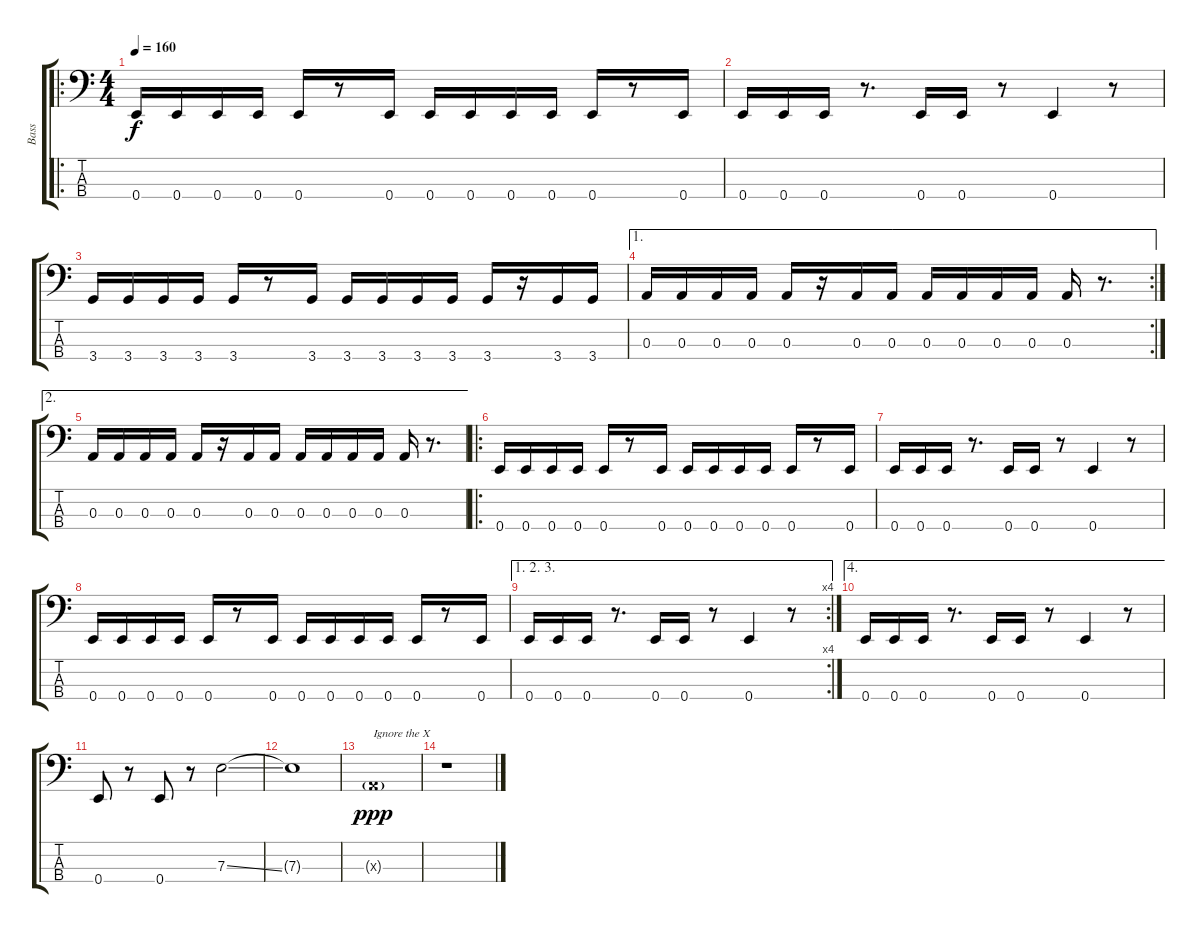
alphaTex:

\track ("Bass" "Bass") {instrument electricbasspick}
\staff {score tabs}
\tuning (G2 D2 A1 E1) {hide}
\ro
\ts (4 4)
\tempo 160
\clef f4
\ks c
0.4.16{dy f} 0.4.16 0.4.16 0.4.16 0.4.16 r.8 0.4.16 0.4.16 0.4.16 0.4.16 0.4.16 0.4.16 r.8 0.4.16 |
0.4.16 0.4.16 0.4.16 r.8{d} 0.4.16 0.4.16 r.8 0.4.4 r.8 |
3.4.16 3.4.16 3.4.16 3.4.16 3.4.16 r.8 3.4.16 3.4.16 3.4.16 3.4.16 3.4.16 3.4.16 r.16 3.4.16 3.4.16 |
\ae 1
\rc 2
0.3.16 0.3.16 0.3.16 0.3.16 0.3.16 r.16 0.3.16 0.3.16 0.3.16 0.3.16 0.3.16 0.3.16 0.3.16 r.8{d} |
\ae 2
0.3.16 0.3.16 0.3.16 0.3.16 0.3.16 r.16 0.3.16 0.3.16 0.3.16 0.3.16 0.3.16 0.3.16 0.3.16 r.8{d} |
\ro
0.4.16 0.4.16 0.4.16 0.4.16 0.4.16 r.8 0.4.16 0.4.16 0.4.16 0.4.16 0.4.16 0.4.16 r.8 0.4.16 |
0.4.16 0.4.16 0.4.16 r.8{d} 0.4.16 0.4.16 r.8 0.4.4 r.8 |
0.4.16 0.4.16 0.4.16 0.4.16 0.4.16 r.8 0.4.16 0.4.16 0.4.16 0.4.16 0.4.16 0.4.16 r.8 0.4.16 |
\ae (1 2 3)
\rc 4
0.4.16 0.4.16 0.4.16 r.8{d} 0.4.16 0.4.16 r.8 0.4.4 r.8 |
\ae 4
0.4.16 0.4.16 0.4.16 r.8{d} 0.4.16 0.4.16 r.8 0.4.4 r.8 |
0.4.8 r.8 0.4.8 r.8 7.3{ss}.2 |
7.3{t}.1 |
0.3{g x}.1{txt "Ignore the X" dy ppp} |
r.1
